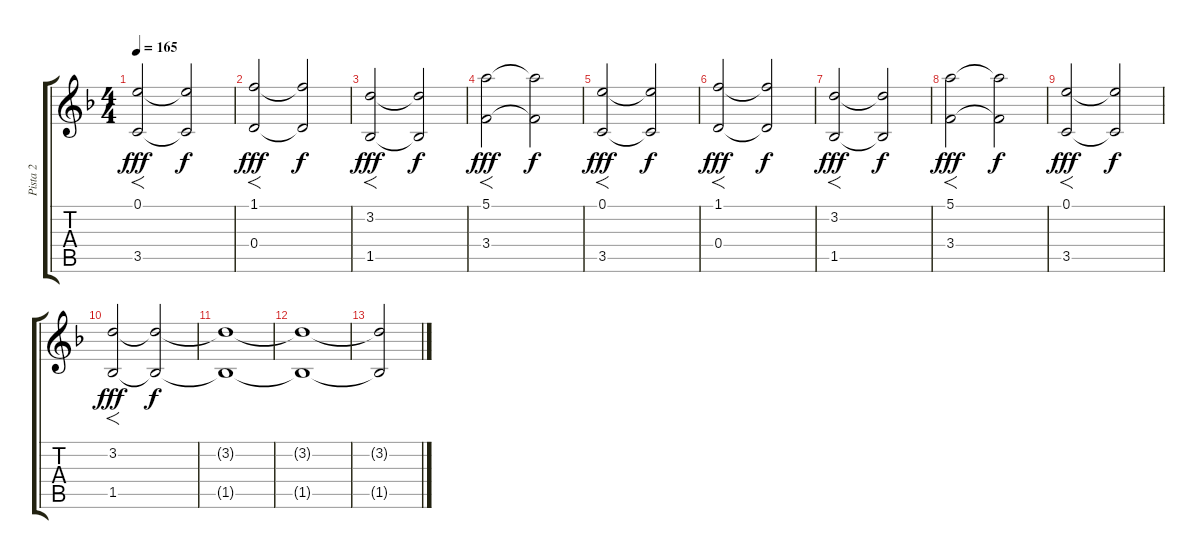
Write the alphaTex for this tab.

\track ("Pista 2" "Pista 2") {instrument electricguitarclean}
\staff {score tabs}
\tuning (E4 B3 G3 D3 A2 E2) {hide}
\ts (4 4)
\tempo 165
\clef g2
\ks f
(0.1 3.5).2{f dy fff} (0.1{t} 3.5{t}).2{dy f} |
(1.1 0.4).2{f dy fff} (1.1{t} 0.4{t}).2{dy f} |
(3.2 1.5).2{f dy fff} (3.2{t} 1.5{t}).2{dy f} |
(5.1 3.4).2{f dy fff} (5.1{t} 3.4{t}).2{dy f} |
(0.1 3.5).2{f dy fff} (0.1{t} 3.5{t}).2{dy f} |
(1.1 0.4).2{f dy fff} (1.1{t} 0.4{t}).2{dy f} |
(3.2 1.5).2{f dy fff} (3.2{t} 1.5{t}).2{dy f} |
(5.1 3.4).2{f dy fff} (5.1{t} 3.4{t}).2{dy f} |
(0.1 3.5).2{f dy fff} (0.1{t} 3.5{t}).2{dy f} |
(3.2 1.5).2{f dy fff} (3.2{t} 1.5{t}).2{dy f} |
(3.2{t} 1.5{t}).1 |
(3.2{t} 1.5{t}).1 |
(3.2{t} 1.5{t}).2
